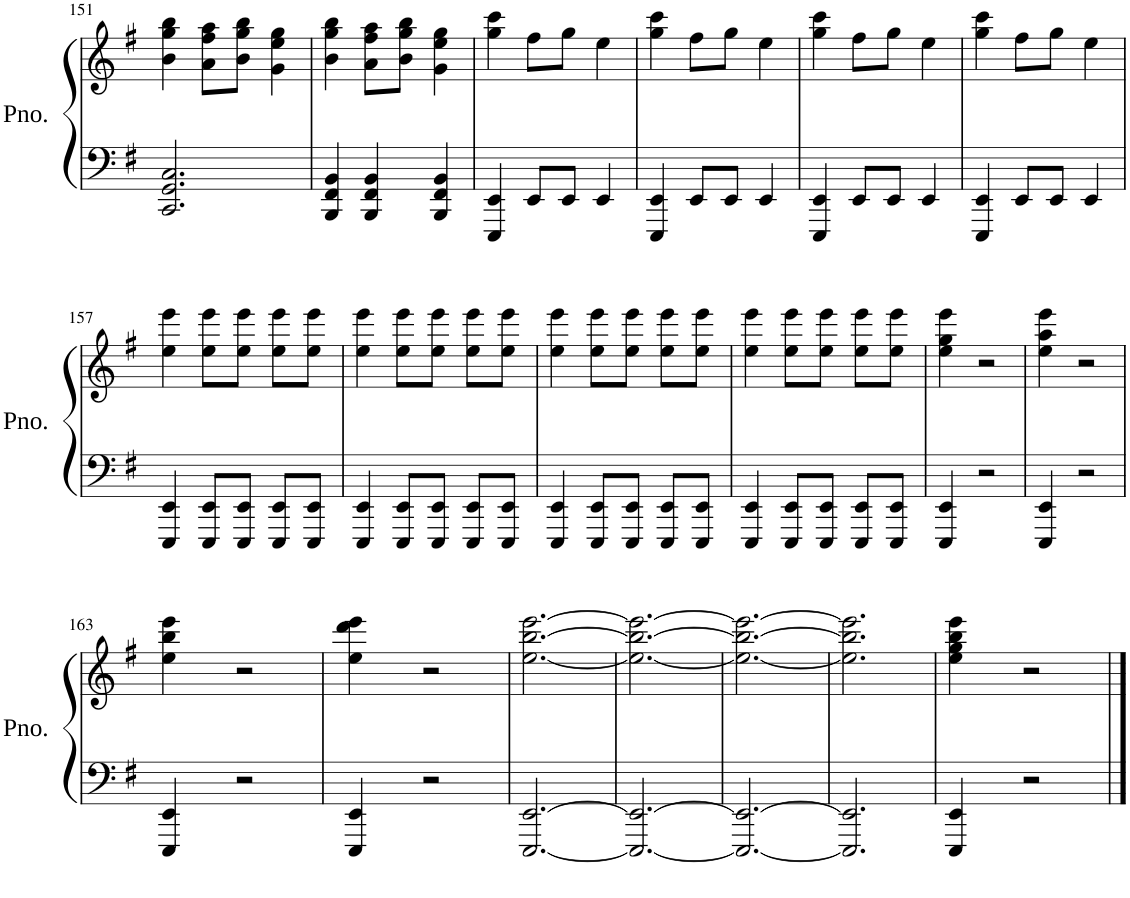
**kern	**kern
*part1	*part1
*staff2	*staff1
*I"Piano	*
*I'Pno.	*
!!LO:PB:g=z
*clefF4	*clefG2
*k[f#]	*k[f#]
*M3/4	*M3/4
=151	=151
2.CC/ 2.GG/ 2.C/	4b\ 4gg\ 4bb\
.	8a\ 8ff#\ 8aa\L
.	8b\ 8gg\ 8bb\J
.	4g\ 4ee\ 4gg\
=152	=152
4BBB/ 4FF#/ 4BB/	4b\ 4gg\ 4bb\
4BBB/ 4FF#/ 4BB/	8a\ 8ff#\ 8aa\L
.	8b\ 8gg\ 8bb\J
4BBB/ 4FF#/ 4BB/	4g\ 4ee\ 4gg\
=153	=153
4EEE/ 4EE/	4gg\ 4ccc\
8EE/L	8ff#\L
8EE/J	8gg\J
4EE/	4ee\
=154	=154
4EEE/ 4EE/	4gg\ 4ccc\
8EE/L	8ff#\L
8EE/J	8gg\J
4EE/	4ee\
=155	=155
4EEE/ 4EE/	4gg\ 4ccc\
8EE/L	8ff#\L
8EE/J	8gg\J
4EE/	4ee\
=156	=156
4EEE/ 4EE/	4gg\ 4ccc\
8EE/L	8ff#\L
8EE/J	8gg\J
4EE/	4ee\
!!LO:LB:g=z
=157	=157
4EEE/ 4EE/	4ee\ 4eee\
8EEE/ 8EE/L	8ee\ 8eee\L
8EEE/ 8EE/J	8ee\ 8eee\J
8EEE/ 8EE/L	8ee\ 8eee\L
8EEE/ 8EE/J	8ee\ 8eee\J
=158	=158
4EEE/ 4EE/	4ee\ 4eee\
8EEE/ 8EE/L	8ee\ 8eee\L
8EEE/ 8EE/J	8ee\ 8eee\J
8EEE/ 8EE/L	8ee\ 8eee\L
8EEE/ 8EE/J	8ee\ 8eee\J
=159	=159
4EEE/ 4EE/	4ee\ 4eee\
8EEE/ 8EE/L	8ee\ 8eee\L
8EEE/ 8EE/J	8ee\ 8eee\J
8EEE/ 8EE/L	8ee\ 8eee\L
8EEE/ 8EE/J	8ee\ 8eee\J
=160	=160
4EEE/ 4EE/	4ee\ 4eee\
8EEE/ 8EE/L	8ee\ 8eee\L
8EEE/ 8EE/J	8ee\ 8eee\J
8EEE/ 8EE/L	8ee\ 8eee\L
8EEE/ 8EE/J	8ee\ 8eee\J
=161	=161
4EEE/ 4EE/	4ee\ 4gg\ 4eee\
2r	2r
=162	=162
4EEE/ 4EE/	4ee\ 4aa\ 4eee\
2r	2r
!!LO:LB:g=z
=163	=163
4EEE/ 4EE/	4ee\ 4bb\ 4eee\
2r	2r
=164	=164
4EEE/ 4EE/	4ee\ 4ddd\ 4eee\
2r	2r
=165	=165
[2.EEE/ [2.EE/	[2.ee\ [2.bb\ [2.eee\
=166	=166
2.EEE/_ 2.EE/_	2.ee\_ 2.bb\_ 2.eee\_
=167	=167
2.EEE/_ 2.EE/_	2.ee\_ 2.bb\_ 2.eee\_
=168	=168
2.EEE/] 2.EE/]	2.ee\] 2.bb\] 2.eee\]
=169	=169
4EEE/ 4EE/	4ee\ 4gg\ 4bb\ 4eee\
2r	2r
==	==
*-	*-
